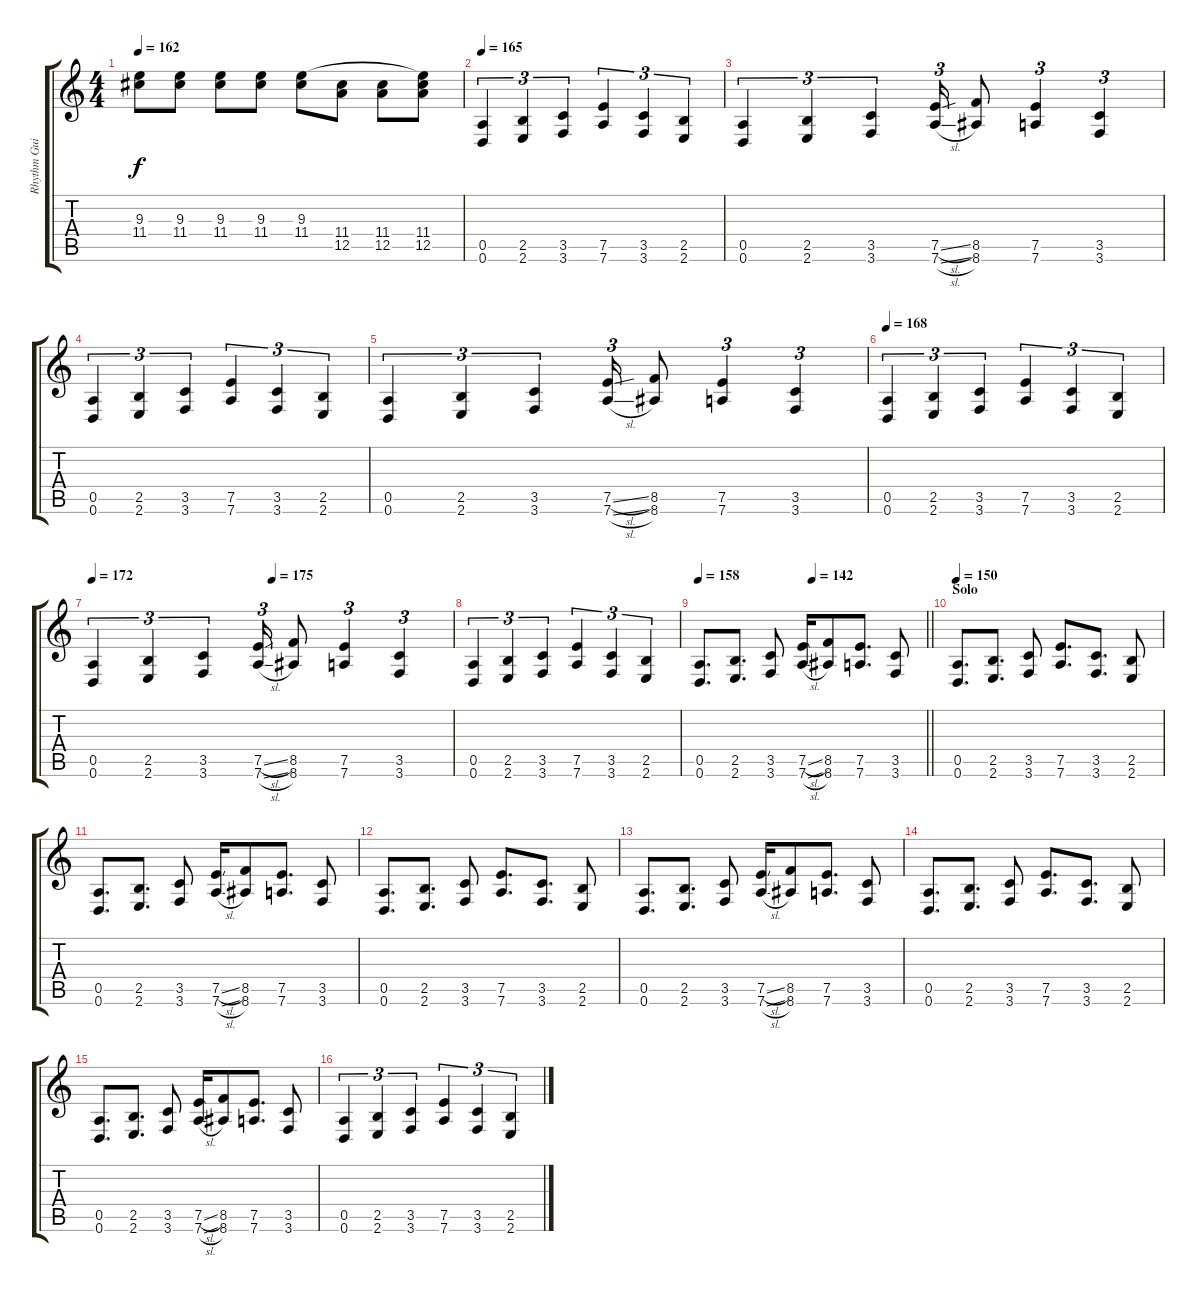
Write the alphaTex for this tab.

\track ("Rhythm Guitar II" "Rhythm Gui") {instrument overdrivenguitar}
\staff {score tabs}
\tuning (E4 B3 G3 D3 A2 D2) {hide}
\ts (4 4)
\tempo 162
\clef g2
\ks c
(9.3 11.4).8{dy f} (9.3 11.4).8 (9.3 11.4).8 (9.3 11.4).8 (9.3 11.4).8 (11.4 12.5).8 (11.4 12.5).8 (9.3{t} 11.4 12.5).8 |
\tempo 165
(0.5 0.6).4{tu (3 2) balance 13} (2.5 2.6).4{tu (3 2)} (3.5 3.6).4{tu (3 2)} (7.5 7.6).4{tu (3 2)} (3.5 3.6).4{tu (3 2)} (2.5 2.6).4{tu (3 2)} |
(0.5 0.6).4{tu (3 2)} (2.5 2.6).4{tu (3 2)} (3.5 3.6).4{tu (3 2)} (7.5{sl} 7.6{sl}).16{tu (3 2)} (8.5 8.6).8 (7.5 7.6).4{tu (3 2)} (3.5 3.6).4{tu (3 2)} |
(0.5 0.6).4{tu (3 2)} (2.5 2.6).4{tu (3 2)} (3.5 3.6).4{tu (3 2)} (7.5 7.6).4{tu (3 2)} (3.5 3.6).4{tu (3 2)} (2.5 2.6).4{tu (3 2)} |
(0.5 0.6).4{tu (3 2)} (2.5 2.6).4{tu (3 2)} (3.5 3.6).4{tu (3 2)} (7.5{sl} 7.6{sl}).16{tu (3 2)} (8.5 8.6).8 (7.5 7.6).4{tu (3 2)} (3.5 3.6).4{tu (3 2)} |
\tempo 168
(0.5 0.6).4{tu (3 2)} (2.5 2.6).4{tu (3 2)} (3.5 3.6).4{tu (3 2)} (7.5 7.6).4{tu (3 2)} (3.5 3.6).4{tu (3 2)} (2.5 2.6).4{tu (3 2)} |
\tempo 172
\tempo (175 0.5)
(0.5 0.6).4{tu (3 2)} (2.5 2.6).4{tu (3 2)} (3.5 3.6).4{tu (3 2)} (7.5{sl} 7.6{sl}).16{tu (3 2)} (8.5 8.6).8 (7.5 7.6).4{tu (3 2)} (3.5 3.6).4{tu (3 2)} |
(0.5 0.6).4{tu (3 2)} (2.5 2.6).4{tu (3 2)} (3.5 3.6).4{tu (3 2)} (7.5 7.6).4{tu (3 2)} (3.5 3.6).4{tu (3 2)} (2.5 2.6).4{tu (3 2)} |
\tempo 158
\tempo (142 0.5)
\barLineRight lightlight
(0.5 0.6).8{d} (2.5 2.6).8{d} (3.5 3.6).8 (7.5{sl} 7.6{sl}).16 (8.5 8.6).8 (7.5 7.6).8{d} (3.5 3.6).8 |
\section ("" "Solo")
\tempo 150
(0.5 0.6).8{d} (2.5 2.6).8{d} (3.5 3.6).8 (7.5 7.6).8{d} (3.5 3.6).8{d} (2.5 2.6).8 |
(0.5 0.6).8{d} (2.5 2.6).8{d} (3.5 3.6).8 (7.5{sl} 7.6{sl}).16 (8.5 8.6).8 (7.5 7.6).8{d} (3.5 3.6).8 |
(0.5 0.6).8{d} (2.5 2.6).8{d} (3.5 3.6).8 (7.5 7.6).8{d} (3.5 3.6).8{d} (2.5 2.6).8 |
(0.5 0.6).8{d} (2.5 2.6).8{d} (3.5 3.6).8 (7.5{sl} 7.6{sl}).16 (8.5 8.6).8 (7.5 7.6).8{d} (3.5 3.6).8 |
(0.5 0.6).8{d} (2.5 2.6).8{d} (3.5 3.6).8 (7.5 7.6).8{d} (3.5 3.6).8{d} (2.5 2.6).8 |
(0.5 0.6).8{d} (2.5 2.6).8{d} (3.5 3.6).8 (7.5{sl} 7.6{sl}).16 (8.5 8.6).8 (7.5 7.6).8{d} (3.5 3.6).8 |
(0.5 0.6).4{tu (3 2)} (2.5 2.6).4{tu (3 2)} (3.5 3.6).4{tu (3 2)} (7.5 7.6).4{tu (3 2)} (3.5 3.6).4{tu (3 2)} (2.5 2.6).4{tu (3 2)}
